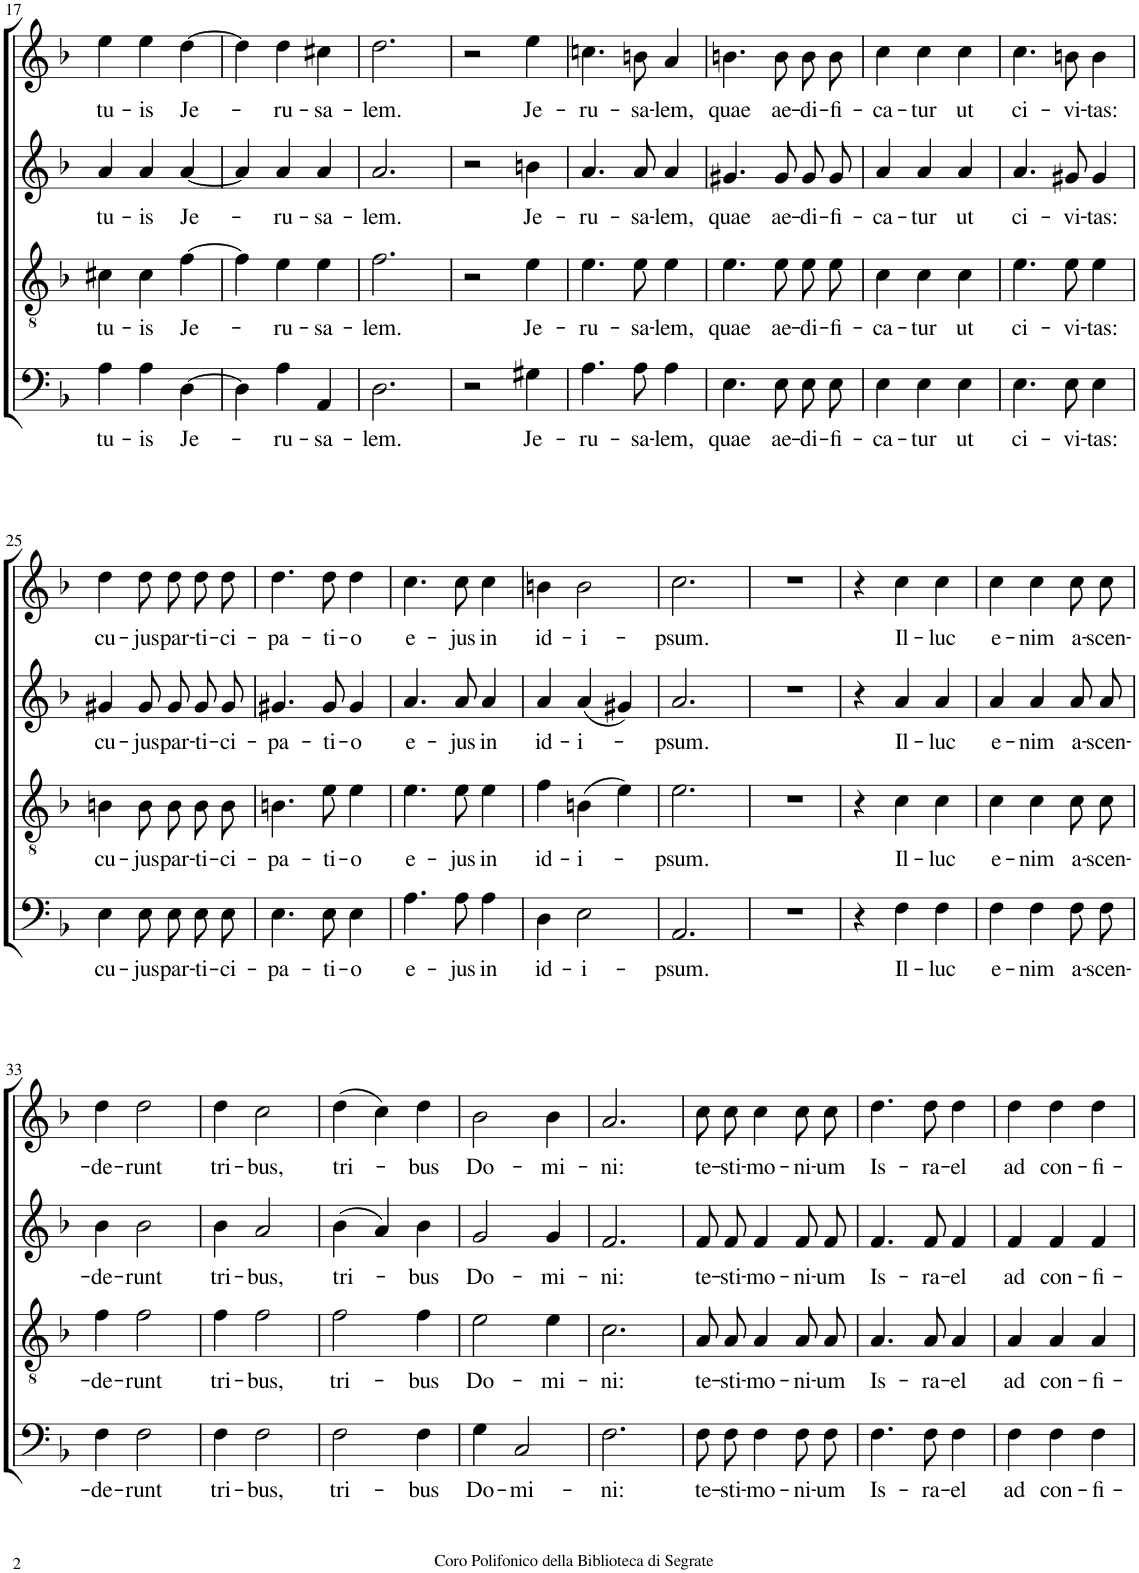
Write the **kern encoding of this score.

**kern	**text	**kern	**text	**kern	**text	**kern	**text
*part4	*part4	*part3	*part3	*part2	*part2	*part1	*part1
*staff4	*staff4	*staff3	*staff3	*staff2	*staff2	*staff1	*staff1
*I"Bassi	*	*I"Tenori	*	*I"Contralti	*	*I"Soprani	*
!!LO:PB:g=z
*clefF4	*	*clefGv2	*	*clefG2	*	*clefG2	*
*	*	*	*	*	*	*Trd1c2	*
*k[b-]	*	*k[b-]	*	*k[b-]	*	*k[b-]	*
*F:	*	*F:	*	*F:	*	*F:	*
*M3/4	*	*M3/4	*	*M3/4	*	*M3/4	*
=17	=17	=17	=17	=17	=17	=17	=17
!	!LO:LY:b	!	!LO:LY:b	!	!LO:LY:b	!	!LO:LY:b
4A\	tu-	4c#X\	tu-	4a/	tu-	4ee\	tu-
!	!LO:LY:b	!	!LO:LY:b	!	!LO:LY:b	!	!LO:LY:b
4A\	-is	4c#\	-is	4a/	-is	4ee\	-is
!	!LO:LY:b	!	!LO:LY:b	!	!LO:LY:b	!	!LO:LY:b
[4D\	Je-	[4f\	Je-	[4a/	Je-	[4dd\	Je-
=18	=18	=18	=18	=18	=18	=18	=18
4D\]	.	4f\]	.	4a/]	.	4dd\]	.
!	!LO:LY:b	!	!LO:LY:b	!	!LO:LY:b	!	!LO:LY:b
4A\	-ru-	4e\	-ru-	4a/	-ru-	4dd\	-ru-
!	!LO:LY:b	!	!LO:LY:b	!	!LO:LY:b	!	!LO:LY:b
4AA/	-sa-	4e\	-sa-	4a/	-sa-	4cc#X\	-sa-
=19	=19	=19	=19	=19	=19	=19	=19
!	!LO:LY:b	!	!LO:LY:b	!	!LO:LY:b	!	!LO:LY:b
2.D\	-lem.	2.f\	-lem.	2.a/	-lem.	2.dd\	-lem.
=20	=20	=20	=20	=20	=20	=20	=20
2r	.	2r	.	2r	.	2r	.
!	!LO:LY:b	!	!LO:LY:b	!	!LO:LY:b	!	!LO:LY:b
4G#X\	Je-	4e\	Je-	4bn\	Je-	4ee\	Je-
=21	=21	=21	=21	=21	=21	=21	=21
!	!LO:LY:b	!	!LO:LY:b	!	!LO:LY:b	!	!LO:LY:b
4.A\	-ru-	4.e\	-ru-	4.a/	-ru-	4.ccn\	-ru-
!	!LO:LY:b	!	!LO:LY:b	!	!LO:LY:b	!	!LO:LY:b
8A\	-sa-	8e\	-sa-	8a/	-sa-	8bn\	-sa-
!	!LO:LY:b	!	!LO:LY:b	!	!LO:LY:b	!	!LO:LY:b
4A\	-lem,	4e\	-lem,	4a/	-lem,	4a/	-lem,
=22	=22	=22	=22	=22	=22	=22	=22
!	!LO:LY:b	!	!LO:LY:b	!	!LO:LY:b	!	!LO:LY:b
4.E\	quae	4.e\	quae	4.g#X/	quae	4.bn\	quae
!	!LO:LY:b	!	!LO:LY:b	!	!LO:LY:b	!	!LO:LY:b
8E\	ae-	8e\	ae-	8g#/	ae-	8b\	ae-
!	!LO:LY:b	!	!LO:LY:b	!	!LO:LY:b	!	!LO:LY:b
8E\L	-di-	8e\L	-di-	8g#/L	-di-	8b\L	-di-
!	!LO:LY:b	!	!LO:LY:b	!	!LO:LY:b	!	!LO:LY:b
8E\J	-fi-	8e\J	-fi-	8g#/J	-fi-	8b\J	-fi-
=23	=23	=23	=23	=23	=23	=23	=23
!	!LO:LY:b	!	!LO:LY:b	!	!LO:LY:b	!	!LO:LY:b
4E\	-ca-	4c\	-ca-	4a/	-ca-	4cc\	-ca-
!	!LO:LY:b	!	!LO:LY:b	!	!LO:LY:b	!	!LO:LY:b
4E\	-tur	4c\	-tur	4a/	-tur	4cc\	-tur
!	!LO:LY:b	!	!LO:LY:b	!	!LO:LY:b	!	!LO:LY:b
4E\	ut	4c\	ut	4a/	ut	4cc\	ut
=24	=24	=24	=24	=24	=24	=24	=24
!	!LO:LY:b	!	!LO:LY:b	!	!LO:LY:b	!	!LO:LY:b
4.E\	ci-	4.e\	ci-	4.a/	ci-	4.cc\	ci-
!	!LO:LY:b	!	!LO:LY:b	!	!LO:LY:b	!	!LO:LY:b
8E\	-vi-	8e\	-vi-	8g#X/	-vi-	8bn\	-vi-
!	!LO:LY:b	!	!LO:LY:b	!	!LO:LY:b	!	!LO:LY:b
4E\	-tas:	4e\	-tas:	4g#/	-tas:	4b\	-tas:
!!LO:LB:g=z
=25	=25	=25	=25	=25	=25	=25	=25
!	!LO:LY:b	!	!LO:LY:b	!	!LO:LY:b	!	!LO:LY:b
4E\	cu-	4Bn\	cu-	4g#X/	cu-	4dd\	cu-
!	!LO:LY:b	!	!LO:LY:b	!	!LO:LY:b	!	!LO:LY:b
8E\L	-jus	8B\L	-jus	8g#/L	-jus	8dd\L	-jus
!	!LO:LY:b	!	!LO:LY:b	!	!LO:LY:b	!	!LO:LY:b
8E\J	par-	8B\J	par-	8g#/J	par-	8dd\J	par-
!	!LO:LY:b	!	!LO:LY:b	!	!LO:LY:b	!	!LO:LY:b
8E\L	-ti-	8B\L	-ti-	8g#/L	-ti-	8dd\L	-ti-
!	!LO:LY:b	!	!LO:LY:b	!	!LO:LY:b	!	!LO:LY:b
8E\J	-ci-	8B\J	-ci-	8g#/J	-ci-	8dd\J	-ci-
=26	=26	=26	=26	=26	=26	=26	=26
!	!LO:LY:b	!	!LO:LY:b	!	!LO:LY:b	!	!LO:LY:b
4.E\	-pa-	4.Bn\	-pa-	4.g#X/	-pa-	4.dd\	-pa-
!	!LO:LY:b	!	!LO:LY:b	!	!LO:LY:b	!	!LO:LY:b
8E\	-ti-	8e\	-ti-	8g#/	-ti-	8dd\	-ti-
!	!LO:LY:b	!	!LO:LY:b	!	!LO:LY:b	!	!LO:LY:b
4E\	-o	4e\	-o	4g#/	-o	4dd\	-o
=27	=27	=27	=27	=27	=27	=27	=27
!	!LO:LY:b	!	!LO:LY:b	!	!LO:LY:b	!	!LO:LY:b
4.A\	e-	4.e\	e-	4.a/	e-	4.cc\	e-
!	!LO:LY:b	!	!LO:LY:b	!	!LO:LY:b	!	!LO:LY:b
8A\	-jus	8e\	-jus	8a/	-jus	8cc\	-jus
!	!LO:LY:b	!	!LO:LY:b	!	!LO:LY:b	!	!LO:LY:b
4A\	in	4e\	in	4a/	in	4cc\	in
=28	=28	=28	=28	=28	=28	=28	=28
!	!LO:LY:b	!	!LO:LY:b	!	!LO:LY:b	!	!LO:LY:b
4D\	id-	4f\	id-	4a/	id-	4bn\	id-
!	!LO:LY:b	!	!LO:LY:b	!	!LO:LY:b	!	!LO:LY:b
2E\	-i-	(4Bn\	-i-	(4a/	-i-	2b\	-i-
.	.	4e\)	.	4g#X/)	.	.	.
=29	=29	=29	=29	=29	=29	=29	=29
!	!LO:LY:b	!	!LO:LY:b	!	!LO:LY:b	!	!LO:LY:b
2.AA/	-psum.	2.e\	-psum.	2.a/	-psum.	2.cc\	-psum.
=30	=30	=30	=30	=30	=30	=30	=30
2.r	.	2.r	.	2.r	.	2.r	.
=31	=31	=31	=31	=31	=31	=31	=31
4r	.	4r	.	4r	.	4r	.
!	!LO:LY:b	!	!LO:LY:b	!	!LO:LY:b	!	!LO:LY:b
4F\	Il-	4c\	Il-	4a/	Il-	4cc\	Il-
!	!LO:LY:b	!	!LO:LY:b	!	!LO:LY:b	!	!LO:LY:b
4F\	-luc	4c\	-luc	4a/	-luc	4cc\	-luc
=32	=32	=32	=32	=32	=32	=32	=32
!	!LO:LY:b	!	!LO:LY:b	!	!LO:LY:b	!	!LO:LY:b
4F\	e-	4c\	e-	4a/	e-	4cc\	e-
!	!LO:LY:b	!	!LO:LY:b	!	!LO:LY:b	!	!LO:LY:b
4F\	-nim	4c\	-nim	4a/	-nim	4cc\	-nim
!	!LO:LY:b	!	!LO:LY:b	!	!LO:LY:b	!	!LO:LY:b
8F\L	a-	8c\L	a-	8a/L	a-	8cc\L	a-
!	!LO:LY:b	!	!LO:LY:b	!	!LO:LY:b	!	!LO:LY:b
8F\J	-scen-	8c\J	-scen-	8a/J	-scen-	8cc\J	-scen-
!!LO:LB:g=z
=33	=33	=33	=33	=33	=33	=33	=33
!	!LO:LY:b	!	!LO:LY:b	!	!LO:LY:b	!	!LO:LY:b
4F\	-de-	4f\	-de-	4b-\	-de-	4dd\	-de-
!	!LO:LY:b	!	!LO:LY:b	!	!LO:LY:b	!	!LO:LY:b
2F\	-runt	2f\	-runt	2b-\	-runt	2dd\	-runt
=34	=34	=34	=34	=34	=34	=34	=34
!	!LO:LY:b	!	!LO:LY:b	!	!LO:LY:b	!	!LO:LY:b
4F\	tri-	4f\	tri-	4b-\	tri-	4dd\	tri-
!	!LO:LY:b	!	!LO:LY:b	!	!LO:LY:b	!	!LO:LY:b
2F\	-bus,	2f\	-bus,	2a/	-bus,	2cc\	-bus,
=35	=35	=35	=35	=35	=35	=35	=35
!	!LO:LY:b	!	!LO:LY:b	!	!LO:LY:b	!	!LO:LY:b
2F\	tri-	2f\	tri-	(4b-\	tri-	(4dd\	tri-
.	.	.	.	4a/)	.	4cc\)	.
!	!LO:LY:b	!	!LO:LY:b	!	!LO:LY:b	!	!LO:LY:b
4F\	-bus	4f\	-bus	4b-\	-bus	4dd\	-bus
=36	=36	=36	=36	=36	=36	=36	=36
!	!LO:LY:b	!	!LO:LY:b	!	!LO:LY:b	!	!LO:LY:b
4G\	Do-	2e\	Do-	2g/	Do-	2b-\	Do-
!	!LO:LY:b	!	!	!	!	!	!
2C/	-mi-	.	.	.	.	.	.
!	!	!	!LO:LY:b	!	!LO:LY:b	!	!LO:LY:b
.	.	4e\	-mi-	4g/	-mi-	4b-\	-mi-
=37	=37	=37	=37	=37	=37	=37	=37
!	!LO:LY:b	!	!LO:LY:b	!	!LO:LY:b	!	!LO:LY:b
2.F\	-ni:	2.c\	-ni:	2.f/	-ni:	2.a/	-ni:
=38	=38	=38	=38	=38	=38	=38	=38
!	!LO:LY:b	!	!LO:LY:b	!	!LO:LY:b	!	!LO:LY:b
8F\L	te-	8A/L	te-	8f/L	te-	8cc\L	te-
!	!LO:LY:b	!	!LO:LY:b	!	!LO:LY:b	!	!LO:LY:b
8F\J	-sti-	8A/J	-sti-	8f/J	-sti-	8cc\J	-sti-
!	!LO:LY:b	!	!LO:LY:b	!	!LO:LY:b	!	!LO:LY:b
4F\	-mo-	4A/	-mo-	4f/	-mo-	4cc\	-mo-
!	!LO:LY:b	!	!LO:LY:b	!	!LO:LY:b	!	!LO:LY:b
8F\L	-ni-	8A/L	-ni-	8f/L	-ni-	8cc\L	-ni-
!	!LO:LY:b	!	!LO:LY:b	!	!LO:LY:b	!	!LO:LY:b
8F\J	-um	8A/J	-um	8f/J	-um	8cc\J	-um
=39	=39	=39	=39	=39	=39	=39	=39
!	!LO:LY:b	!	!LO:LY:b	!	!LO:LY:b	!	!LO:LY:b
4.F\	Is-	4.A/	Is-	4.f/	Is-	4.dd\	Is-
!	!LO:LY:b	!	!LO:LY:b	!	!LO:LY:b	!	!LO:LY:b
8F\	-ra-	8A/	-ra-	8f/	-ra-	8dd\	-ra-
!	!LO:LY:b	!	!LO:LY:b	!	!LO:LY:b	!	!LO:LY:b
4F\	-el	4A/	-el	4f/	-el	4dd\	-el
=40	=40	=40	=40	=40	=40	=40	=40
!	!LO:LY:b	!	!LO:LY:b	!	!LO:LY:b	!	!LO:LY:b
4F\	ad	4A/	ad	4f/	ad	4dd\	ad
!	!LO:LY:b	!	!LO:LY:b	!	!LO:LY:b	!	!LO:LY:b
4F\	con-	4A/	con-	4f/	con-	4dd\	con-
!	!LO:LY:b	!	!LO:LY:b	!	!LO:LY:b	!	!LO:LY:b
4F\	-fi-	4A/	-fi-	4f/	-fi-	4dd\	-fi-
=	=	=	=	=	=	=	=
*-	*-	*-	*-	*-	*-	*-	*-
